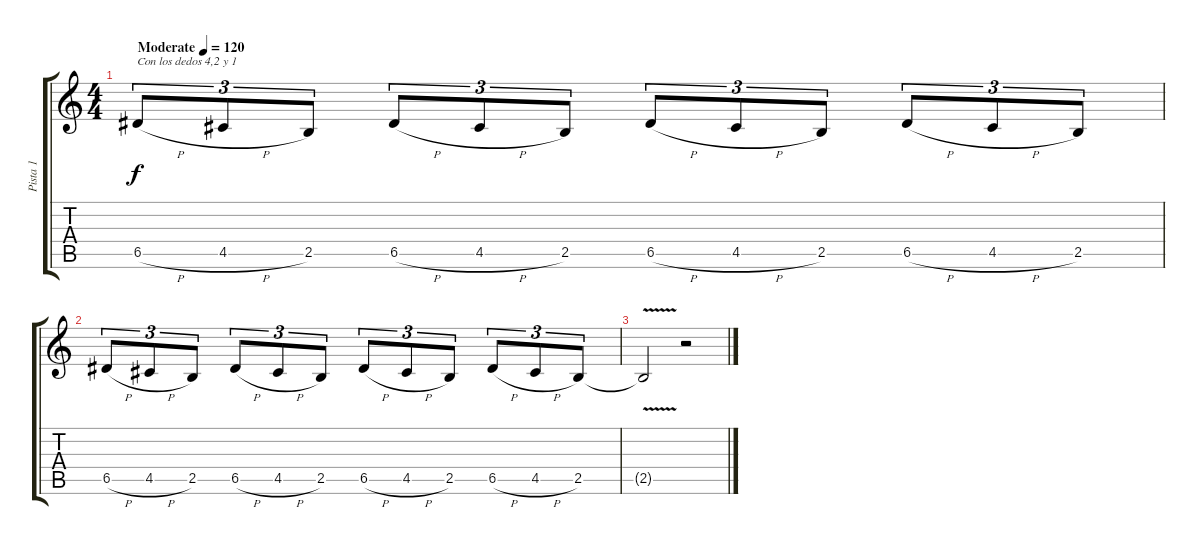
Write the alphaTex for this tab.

\track ("Pista 1" "Pista 1") {instrument distortionguitar}
\staff {score tabs}
\tuning (E4 B3 G3 D3 A2 E2) {hide}
\ts (4 4)
\tempo (120 "Moderate")
\clef g2
\ks c
6.5{h}.8{tu (3 2) txt "Con los dedos 4,2 y 1" dy f instrument distortionguitar} 4.5{h}.8{tu (3 2)} 2.5.8{tu (3 2)} 6.5{h}.8{tu (3 2)} 4.5{h}.8{tu (3 2)} 2.5.8{tu (3 2)} 6.5{h}.8{tu (3 2)} 4.5{h}.8{tu (3 2)} 2.5.8{tu (3 2)} 6.5{h}.8{tu (3 2)} 4.5{h}.8{tu (3 2)} 2.5.8{tu (3 2)} |
6.5{h}.8{tu (3 2)} 4.5{h}.8{tu (3 2)} 2.5.8{tu (3 2)} 6.5{h}.8{tu (3 2)} 4.5{h}.8{tu (3 2)} 2.5.8{tu (3 2)} 6.5{h}.8{tu (3 2)} 4.5{h}.8{tu (3 2)} 2.5.8{tu (3 2)} 6.5{h}.8{tu (3 2)} 4.5{h}.8{tu (3 2)} 2.5.8{tu (3 2)} |
2.5{v t}.2 r.2
